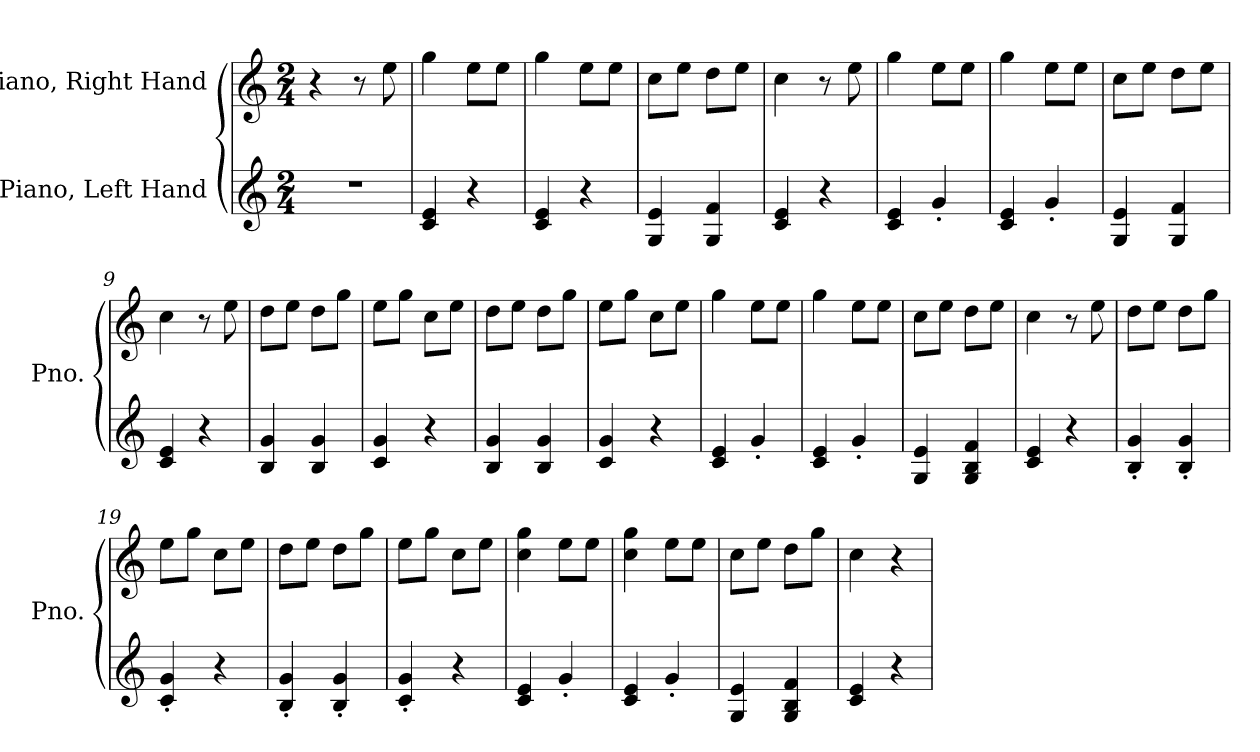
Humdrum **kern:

**kern	**kern
*part2	*part1
*staff2	*staff1
*I"Piano, Left Hand	*I"Piano, Right Hand
*I'Pno.	*I'Pno.
*clefG2	*clefG2
*k[]	*k[]
*M2/4	*M2/4
*MM100	*MM100
=1	=1
2r	4r
.	8r
.	8ee\
=2	=2
4c/ 4e/	4gg\
4r	8ee\L
.	8ee\J
=3	=3
4c/ 4e/	4gg\
4r	8ee\L
.	8ee\J
=4	=4
4G/ 4e/	8cc\L
.	8ee\J
4G/ 4f/	8dd\L
.	8ee\J
=5	=5
4c/ 4e/	4cc\
4r	8r
.	8ee\
=6	=6
4c/ 4e/	4gg\
4g'/	8ee\L
.	8ee\J
=7	=7
4c/ 4e/	4gg\
4g'/	8ee\L
.	8ee\J
=8	=8
4G/ 4e/	8cc\L
.	8ee\J
4G/ 4f/	8dd\L
.	8ee\J
!!LO:LB:g=z
=9	=9
4c/ 4e/	4cc\
4r	8r
.	8ee\
=10	=10
4B/ 4g/	8dd\L
.	8ee\J
4B/ 4g/	8dd\L
.	8gg\J
=11	=11
4c/ 4g/	8ee\L
.	8gg\J
4r	8cc\L
.	8ee\J
=12	=12
4B/ 4g/	8dd\L
.	8ee\J
4B/ 4g/	8dd\L
.	8gg\J
=13	=13
4c/ 4g/	8ee\L
.	8gg\J
4r	8cc\L
.	8ee\J
=14	=14
4c/ 4e/	4gg\
4g'/	8ee\L
.	8ee\J
=15	=15
4c/ 4e/	4gg\
4g'/	8ee\L
.	8ee\J
=16	=16
4G/ 4e/	8cc\L
.	8ee\J
4G/ 4B/ 4f/	8dd\L
.	8ee\J
=17	=17
4c/ 4e/	4cc\
4r	8r
.	8ee\
!!LO:LB:g=z
=18	=18
4B/' 4g/'	8dd\L
.	8ee\J
4B/' 4g/'	8dd\L
.	8gg\J
=19	=19
4c/' 4g/'	8ee\L
.	8gg\J
4r	8cc\L
.	8ee\J
=20	=20
4B/' 4g/'	8dd\L
.	8ee\J
4B/' 4g/'	8dd\L
.	8gg\J
=21	=21
4c/' 4g/'	8ee\L
.	8gg\J
4r	8cc\L
.	8ee\J
=22	=22
4c/ 4e/	4cc\ 4gg\
4g'/	8ee\L
.	8ee\J
=23	=23
4c/ 4e/	4cc\ 4gg\
4g'/	8ee\L
.	8ee\J
=24	=24
4G/ 4e/	8cc\L
.	8ee\J
4G/ 4B/ 4f/	8dd\L
.	8gg\J
=25	=25
4c/ 4e/	4cc\
4r	4r
=	=
*-	*-
